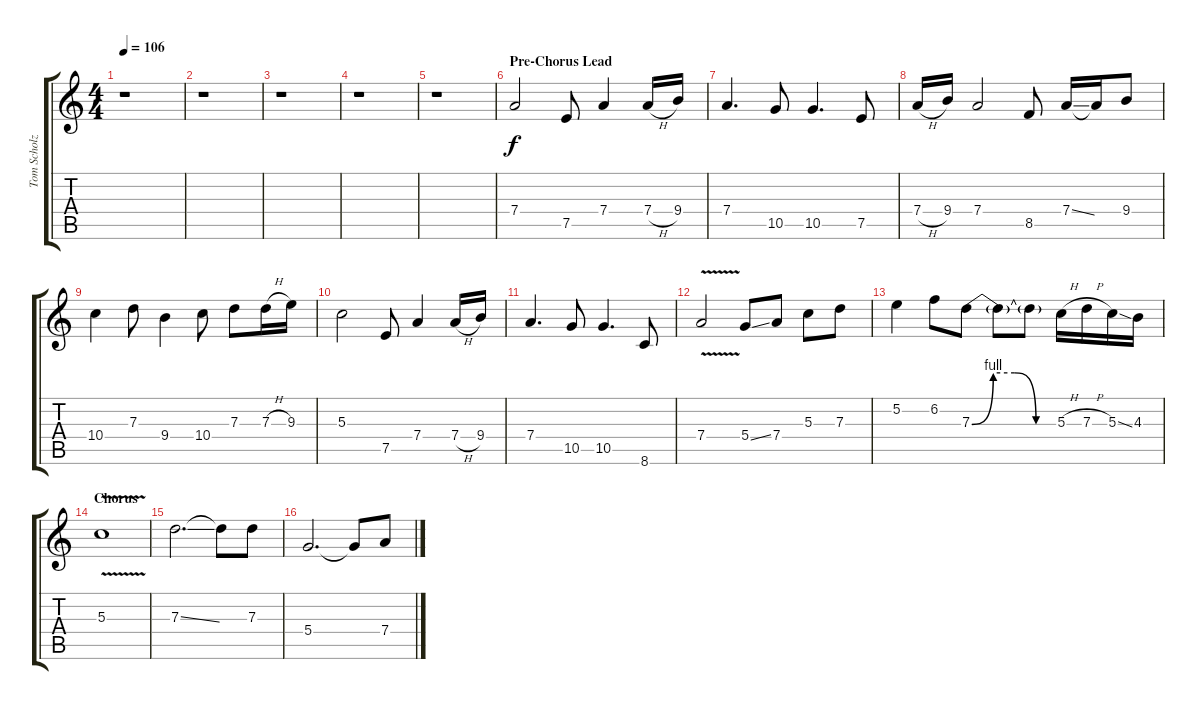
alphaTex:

\track ("Tom Scholz - Lead" "Tom Scholz") {instrument distortionguitar}
\staff {score tabs}
\tuning (E4 B3 G3 D3 A2 E2) {hide}
\ts (4 4)
\tempo 106
\clef g2
\ks c
r.1{dy f} |
r.1 |
r.1 |
r.1 |
r.1 |
\section ("" "Pre-Chorus Lead")
7.4.2 7.5.8 7.4.4 7.4{h}.16 9.4.16 |
7.4.4{d} 10.5.8 10.5.4{d} 7.5.8 |
7.4{h}.16 9.4.16 7.4.2 8.5.8 7.4{ss}.16 7.4{t}.16 9.4.8 |
10.4.4 7.3.8 9.4.4 10.4.8 7.3.8 7.3{h}.16 9.3.16 |
5.3.2 7.5.8 7.4.4 7.4{h}.16 9.4.16 |
7.4.4{d} 10.5.8 10.5.4{d} 8.6.8 |
7.4{v}.2 5.4{ss}.8 7.4.8 5.3.8 7.3.8 |
5.2.4 6.2.8 7.3{be (custom 0 0 15 4 30 4 45 0 60 0)}.8 7.3{t}.8 7.3{t}.8 5.3{h}.16 7.3{h}.16 5.3{ss}.16 4.3.16 |
\section ("" "Chorus")
5.3{v}.1 |
7.3{ss}.2{d} 7.3{t}.8 7.3.8 |
5.4.2{d} 5.4{t}.8 7.4.8
